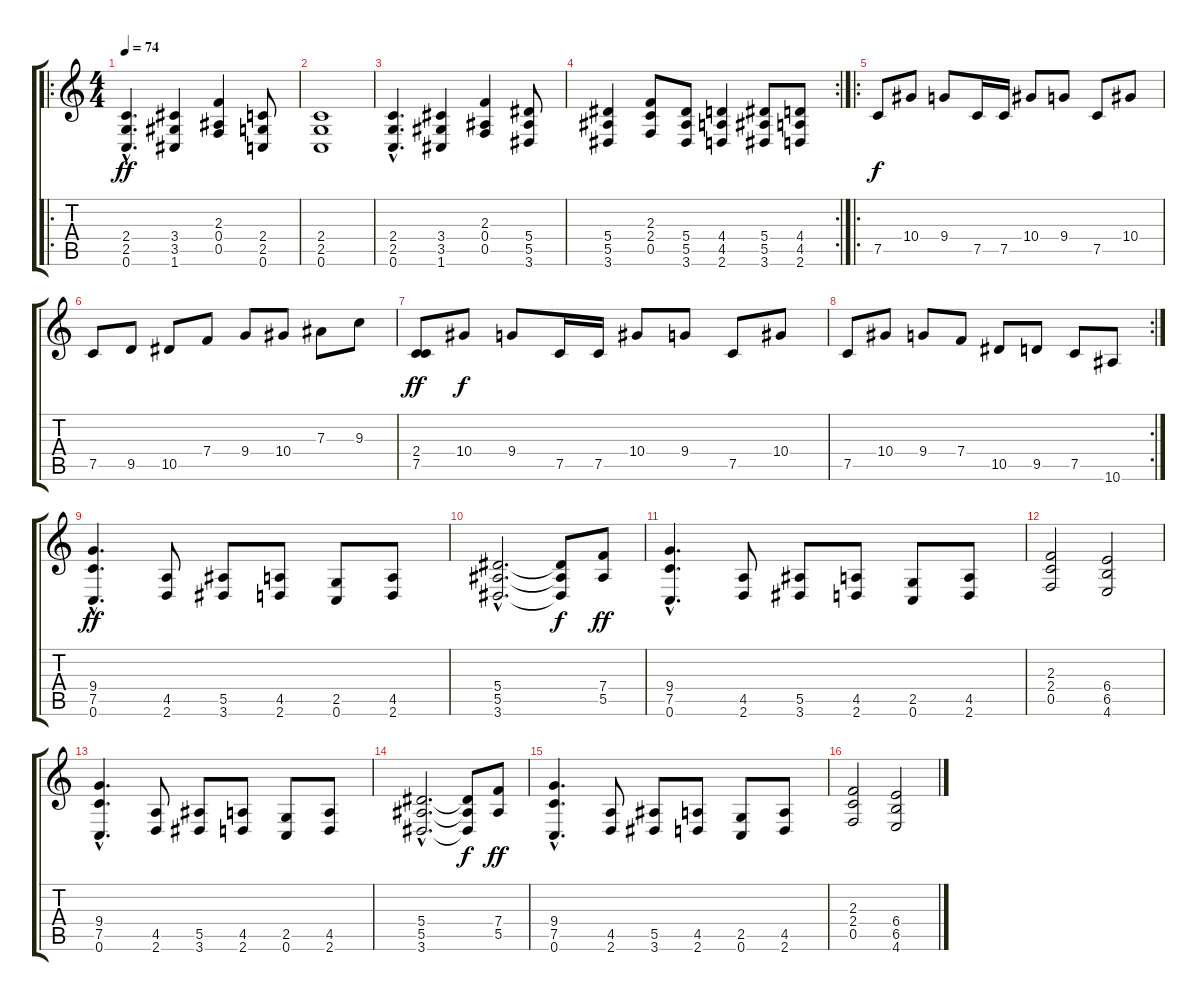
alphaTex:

\track "" {instrument overdrivenguitar}
\staff {score tabs}
\tuning (C4 G3 Eb3 Bb2 F2 C2) {hide}
\ro
\ts (4 4)
\tempo 74
\clef g2
\ks c
(2.4{hac} 2.5{hac} 0.6{hac}).4{d dy ff} (3.4 3.5 1.6).4 (2.3 0.4 0.5).4 (2.4 2.5 0.6).8 |
(2.4 2.5 0.6).1 |
(2.4{hac} 2.5{hac} 0.6{hac}).4{d} (3.4 3.5 1.6).4 (2.3 0.4 0.5).4 (5.4 5.5 3.6).8 |
\rc 2
(5.4 5.5 3.6).4 (2.3 2.4 0.5).8 (5.4 5.5 3.6).8 (4.4 4.5 2.6).4 (5.4 5.5 3.6).8 (4.4 4.5 2.6).8 |
\ro
7.5.8{dy f} 10.4.8 9.4.8 7.5.16 7.5.16 10.4.8 9.4.8 7.5.8 10.4.8 |
7.5.8 9.5.8 10.5.8 7.4.8 9.4.8 10.4.8 7.3.8 9.3.8 |
(2.4 7.5).8{dy ff} 10.4.8{dy f} 9.4.8 7.5.16 7.5.16 10.4.8 9.4.8 7.5.8 10.4.8 |
\rc 2
7.5.8 10.4.8 9.4.8 7.4.8 10.5.8 9.5.8 7.5.8 10.6.8 |
(9.4{hac} 7.5{hac} 0.6{hac}).4{d dy ff} (4.5 2.6).8 (5.5 3.6).8 (4.5 2.6).8 (2.5 0.6).8 (4.5 2.6).8 |
(5.4{hac} 5.5{hac} 3.6{hac}).2{d} (5.4{t} 5.5{t} 3.6{t}).8{dy f} (7.4 5.5).8{dy ff} |
(9.4{hac} 7.5{hac} 0.6{hac}).4{d} (4.5 2.6).8 (5.5 3.6).8 (4.5 2.6).8 (2.5 0.6).8 (4.5 2.6).8 |
(2.3 2.4 0.5).2 (6.4 6.5 4.6).2 |
(9.4{hac} 7.5{hac} 0.6{hac}).4{d} (4.5 2.6).8 (5.5 3.6).8 (4.5 2.6).8 (2.5 0.6).8 (4.5 2.6).8 |
(5.4{hac} 5.5{hac} 3.6{hac}).2{d} (5.4{t} 5.5{t} 3.6{t}).8{dy f} (7.4 5.5).8{dy ff} |
(9.4{hac} 7.5{hac} 0.6{hac}).4{d} (4.5 2.6).8 (5.5 3.6).8 (4.5 2.6).8 (2.5 0.6).8 (4.5 2.6).8 |
(2.3 2.4 0.5).2 (6.4 6.5 4.6).2
